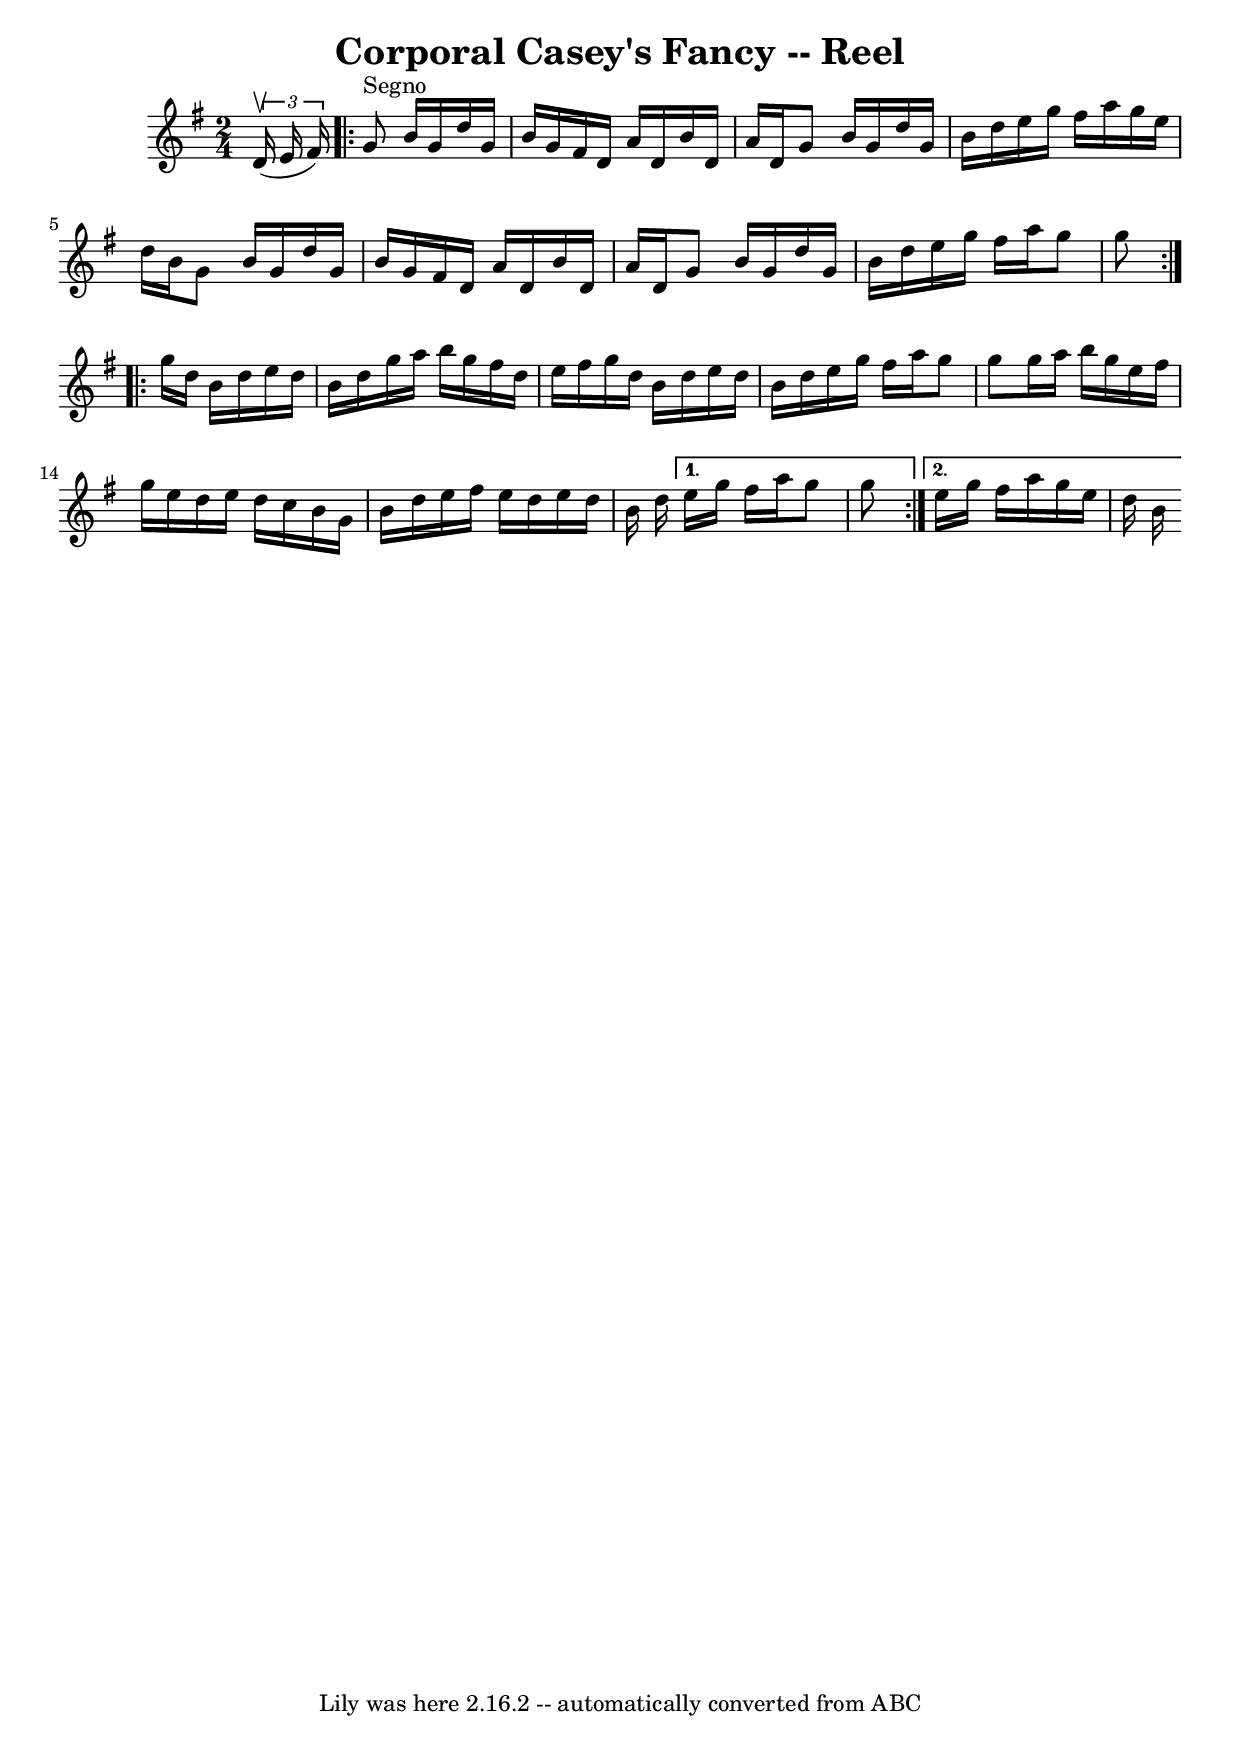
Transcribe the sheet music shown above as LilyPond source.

\version "2.16.2"
\include "Mammoth.ily"
\header {
  %% book = "Ryan's Mammoth Collection"
  crossRefNumber = "1"
  footnotes = "\\\\AKA Five Mile Chase, Four Hand Reel\\\\AKA Parnell's Reel (in the same book)\\\\139"
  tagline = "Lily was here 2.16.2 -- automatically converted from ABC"
  title = "Corporal Casey's Fancy -- Reel"

}
voicedefault =  {


  \time 2/4 
  \key g \major
  \times 2/3 { d'16^\upbow(e'16 fis'16) 
	     }   

  \repeat volta 2 {
    g'8^"Segno" b'16 g'16 d''16 g'16 b'16         g'16     |
    fis'16 d'16 a'16 d'16 b'16 d'16 a'16         d'16     |
    g'8 b'16 g'16 d''16 g'16 b'16 d''16     |
    e''16 g''16 fis''16 a''16 g''16 e''16 d''16         b'16     |
    g'8 b'16 g'16 d''16 g'16 b'16 g'16     |
    fis'16 d'16 a'16 d'16 b'16 d'16 a'16 d'16     |
    g'8 b'16 g'16 d''16 g'16 b'16 d''16    |
    
    e''16 g''16 fis''16 a''16 g''8 g''8    
  } 
  \repeat volta 2 {
         g''16 d''16 b'16 d''16 e''16 d''16 b'16 d''16     |
         g''16 a''16 b''16 g''16 fis''16 d''16 e''16 fis''16      |
    g''16 d''16 b'16 d''16 e''16 d''16 b'16 d''16    |
    e''16 g''16 fis''16 a''16 g''8 g''8    |
         g''16 a''16 b''16 g''16 e''16 fis''16 g''16 e''16      |
    d''16 e''16 d''16 c''16 b'16 g'16 b'16 d''16     |
    e''16 fis''16 e''16 d''16 e''16 d''16 b'16    
    d''16    
  } \alternative{{ e''16 g''16 fis''16 a''16 g''8 g''8  
		   
		 } { e''16 g''16 fis''16 a''16 g''16 e''16 d''16 b'16    		     \bar " |."   
		   }
	       }

}

\score{
  <<

    \context Staff="default"
    {
      \voicedefault 
      
    }

  >>
  \layout {
    
  }
  \midi {
  }

}
